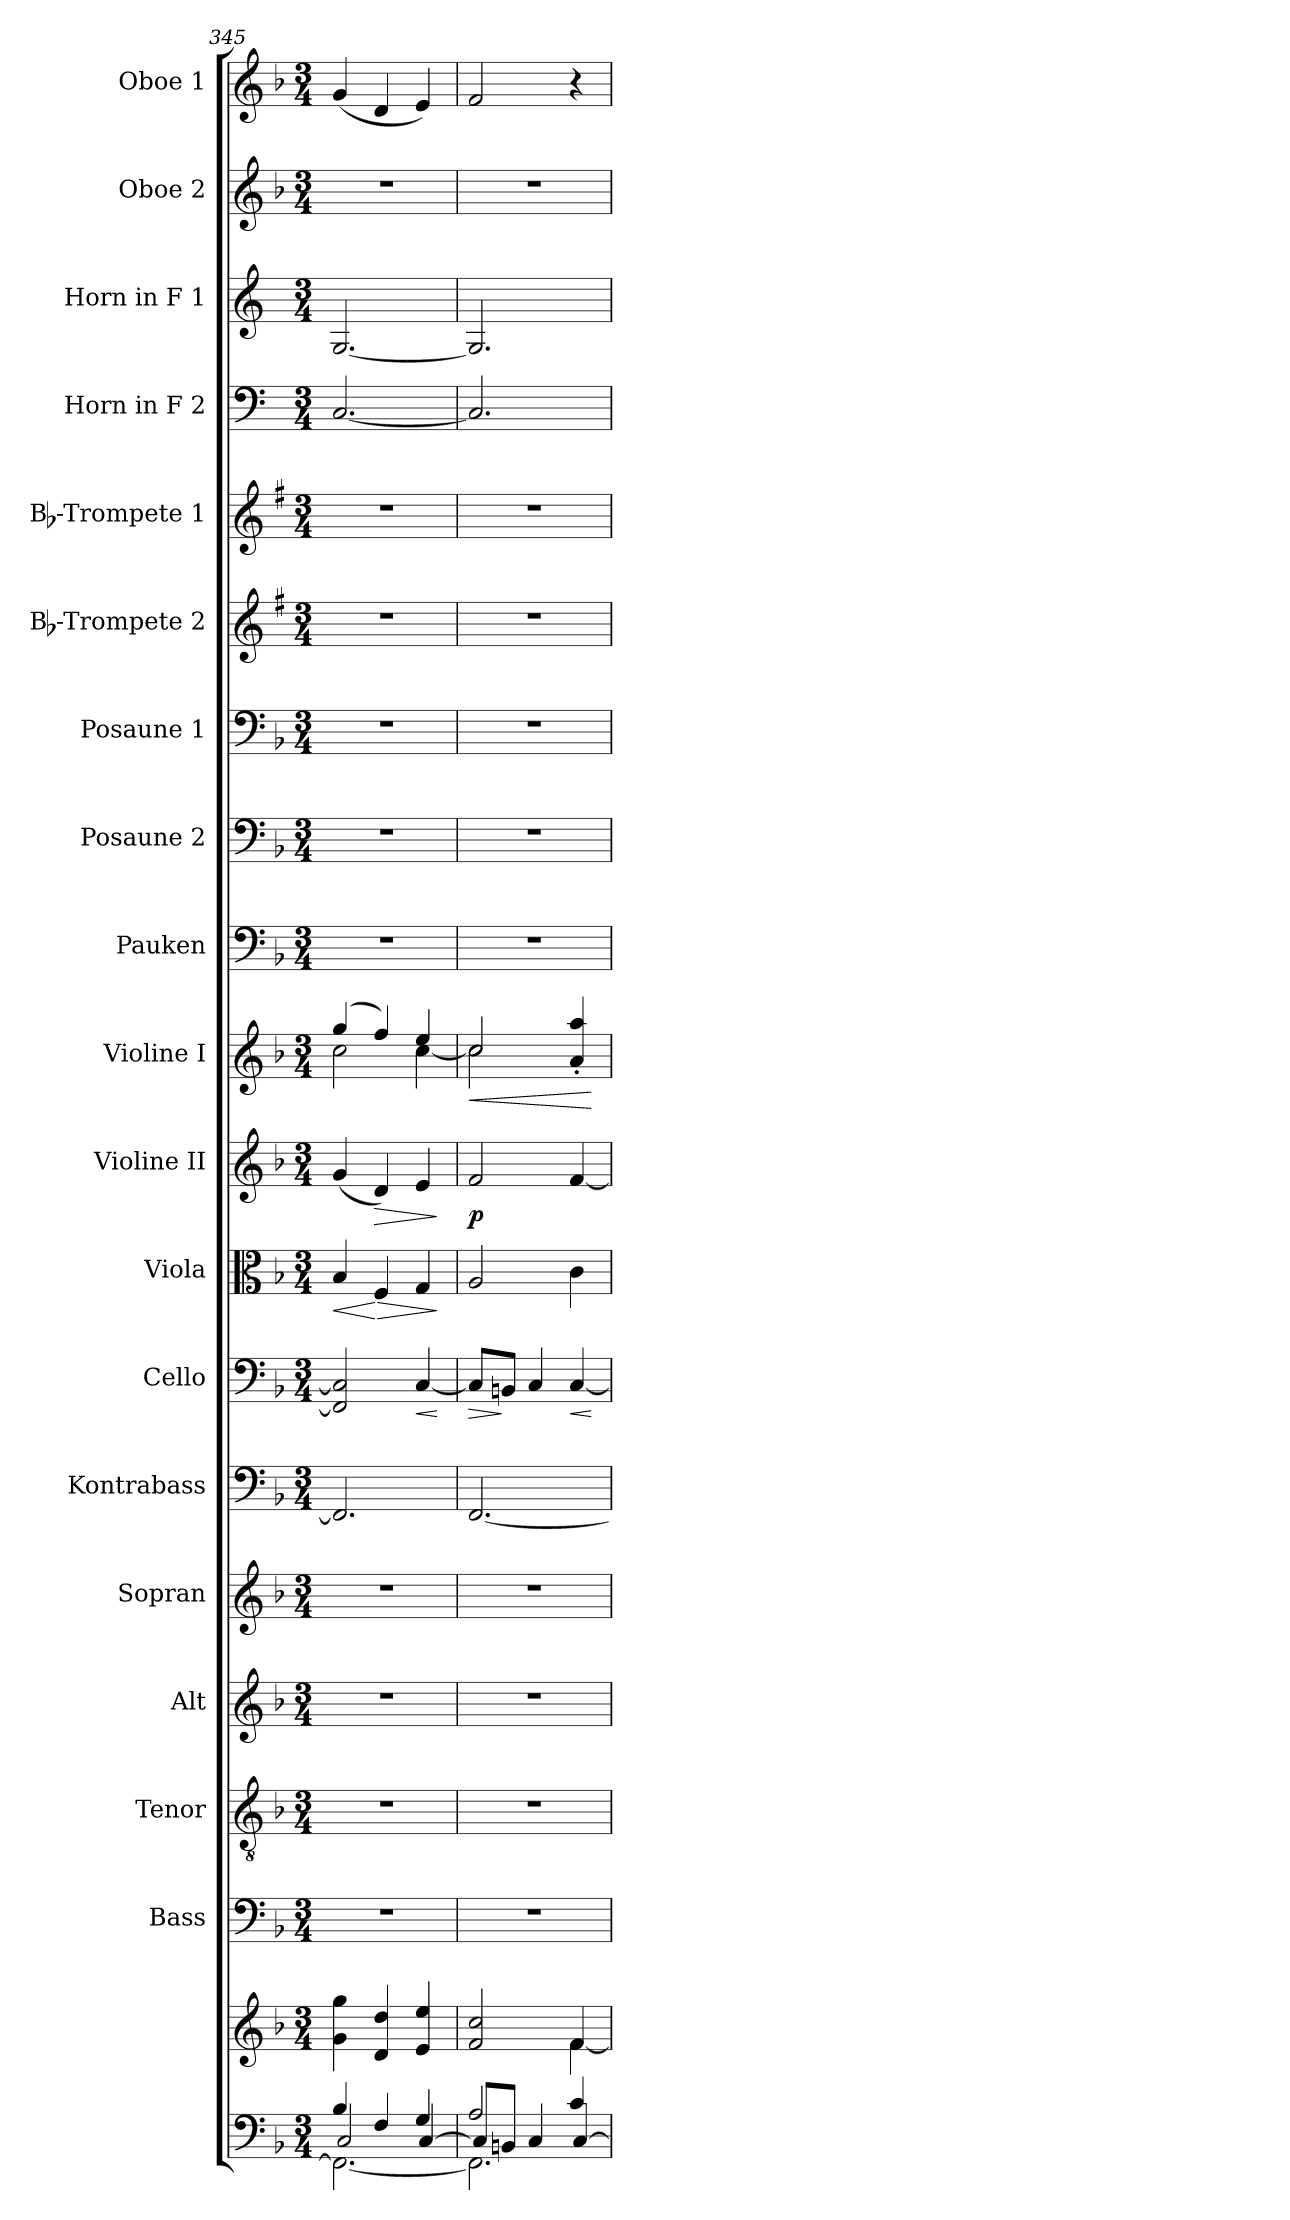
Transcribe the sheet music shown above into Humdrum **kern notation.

**kern	**kern	**kern	**kern	**kern	**kern	**kern	**kern	**dynam	**kern	**dynam	**kern	**dynam	**kern	**dynam	**kern	**kern	**kern	**kern	**kern	**kern	**kern	**kern	**kern
*part19	*part19	*part18	*part17	*part16	*part15	*part14	*part13	*part13	*part12	*part12	*part11	*part11	*part10	*part10	*part9	*part8	*part7	*part6	*part5	*part4	*part3	*part2	*part1
*staff20	*staff19	*staff18	*staff17	*staff16	*staff15	*staff14	*staff13	*staff13	*staff12	*staff12	*staff11	*staff11	*staff10	*staff10	*staff9	*staff8	*staff7	*staff6	*staff5	*staff4	*staff3	*staff2	*staff1
*	*	*I"Bass	*I"Tenor	*I"Alt	*I"Sopran	*I"Kontrabass	*I"Cello	*	*I"Viola	*	*I"Violine II	*	*I"Violine I	*	*I"Pauken	*I"Posaune 2	*I"Posaune 1	*I"Bb-Trompete 2	*I"Bb-Trompete 1	*I"Horn in F 2	*I"Horn in F 1	*I"Oboe 2	*I"Oboe 1
*	*	*I'B.	*I'T.	*I'A.	*I'S.	*I'Kb.	*	*	*I'Vla.	*	*I'Vl. II	*	*I'Vl. I	*	*I'Pk.	*I'Pos. 2	*I'Pos. 1	*I'Bb Trp. 2	*I'Bb Trp. 1	*	*	*I'Ob. 2	*I'Ob. 1
*clefF4	*clefG2	*clefF4	*clefGv2	*clefG2	*clefG2	*clefF4	*clefF4	*	*clefC3	*	*clefG2	*	*clefG2	*	*clefF4	*clefF4	*clefF4	*clefG2	*clefG2	*clefF4	*clefG2	*clefG2	*clefG2
*	*	*	*	*	*	*ITrd7c12	*	*	*	*	*	*	*	*	*	*	*	*ITrd1c2	*ITrd1c2	*ITrd4c7	*ITrd4c7	*	*
*k[b-]	*k[b-]	*k[b-]	*k[b-]	*k[b-]	*k[b-]	*k[b-]	*k[b-]	*	*k[b-]	*	*k[b-]	*	*k[b-]	*	*k[b-]	*k[b-]	*k[b-]	*k[b-]	*k[b-]	*k[b-]	*k[b-]	*k[b-]	*k[b-]
*F:	*F:	*F:	*F:	*F:	*F:	*F:	*F:	*	*F:	*	*F:	*	*F:	*	*F:	*F:	*F:	*F:	*F:	*F:	*F:	*F:	*F:
*M3/4	*M3/4	*M3/4	*M3/4	*M3/4	*M3/4	*M3/4	*M3/4	*	*M3/4	*	*M3/4	*	*M3/4	*	*M3/4	*M3/4	*M3/4	*M3/4	*M3/4	*M3/4	*M3/4	*M3/4	*M3/4
=345	=345	=345	=345	=345	=345	=345	=345	=345	=345	=345	=345	=345	=345	=345	=345	=345	=345	=345	=345	=345	=345	=345	=345
*^	*	*	*	*	*	*	*	*	*	*	*	*	*	*	*	*	*	*	*	*	*	*	*
*	*^	*	*	*	*	*	*	*	*	*	*	*	*	*	*	*	*	*	*	*	*	*	*	*
!	!	!	!	!	!	!	!	!	!	!	!	!LO:HP:b	!	!	!	!	!	!	!	!	!	!	!	!	!
*	*	*	*	*	*	*	*	*	*	*	*	*	*	*	*^	*	*	*	*	*	*	*	*	*	*
4B-/	2.FF\_	2C/	4g\ 4gg\	2.r	2.r	2.r	2.r	2.FFF/]	2FF/] 2C/]	.	4B-/	<	(<4g/	.	(4gg/	2cc\	.	2.r	2.r	2.r	2.r	2.r	[2.FF/	[2.C/	2.r	(<4g/
!	!	!	!	!	!	!	!	!	!	!	!	!LO:HP:n=1:b	!	!LO:HP:b	!	!	!	!	!	!	!	!	!	!	!	!
4F/	.	.	4d/ 4dd/	.	.	.	.	.	.	.	4F/	[ >	4d/)	>	4ff/)	.	.	.	.	.	.	.	.	.	.	4d/
!	!	!	!	!	!	!	!	!	!	!LO:HP:b	!	!	!	!	!	!	!	!	!	!	!	!	!	!	!	!
4G/	.	[4C/	4e/ 4ee/	.	.	.	.	.	[4C/	<	4G/	.	4e/	.	4ee/	[<4cc\	.	.	.	.	.	.	.	.	.	4e/)
*v	*v	*v	*	*	*	*	*	*	*	*	*	*	*	*	*v	*v	*	*	*	*	*	*	*	*	*	*
.	.	.	.	.	.	.	.	[	.	]	.	]	.	.	.	.	.	.	.	.	.	.	.
=346	=346	=346	=346	=346	=346	=346	=346	=346	=346	=346	=346	=346	=346	=346	=346	=346	=346	=346	=346	=346	=346	=346	=346
*^	*^	*	*	*	*	*	*	*	*	*	*	*	*	*	*	*	*	*	*	*	*	*	*
*	*^	*	*	*	*	*	*	*	*	*	*	*	*	*	*	*	*	*	*	*	*	*	*	*	*
!	!	!	!	!	!	!	!	!	!	!	!LO:HP:b	!	!	!	!LO:DY:b	!	!LO:HP:b	!	!	!	!	!	!	!	!	!
*	*	*	*	*	*	*	*	*	*	*	*	*	*	*	*	*^	*	*	*	*	*	*	*	*	*	*
2A/	2.FF\]	8C/L]	2f/ 2cc/	2ryy	2.r	2.r	2.r	2.r	[2.FFF/	8C/L]	>	2A/	.	2f/	p	2cc/	2cc\]	<	2.r	2.r	2.r	2.r	2.r	2.FF/]	2.C/]	2.r	2f/
.	.	8BBn/J	.	.	.	.	.	.	.	8BBn/J	]	.	.	.	.	.	.	.	.	.	.	.	.	.	.	.	.
.	.	4C/	.	.	.	.	.	.	.	4C/	.	.	.	.	.	.	.	.	.	.	.	.	.	.	.	.	.
!	!	!	!	!	!	!	!	!	!	!	!LO:HP:b	!	!	!	!	!	!	!	!	!	!	!	!	!	!	!	!
4c/	.	[4C/	4f/	[<4f\	.	.	.	.	.	[4C/	<	4c\	.	[4f/	.	4a/'< 4aa/'<	4ryy	.	.	.	.	.	.	.	.	.	4r
*v	*v	*v	*	*	*	*	*	*	*	*	*	*	*	*	*	*v	*v	*	*	*	*	*	*	*	*	*	*
*	*v	*v	*	*	*	*	*	*	*	*	*	*	*	*	*	*	*	*	*	*	*	*	*	*
.	.	.	.	.	.	.	.	[	.	.	.	.	.	[	.	.	.	.	.	.	.	.	.
=	=	=	=	=	=	=	=	=	=	=	=	=	=	=	=	=	=	=	=	=	=	=	=
*-	*-	*-	*-	*-	*-	*-	*-	*-	*-	*-	*-	*-	*-	*-	*-	*-	*-	*-	*-	*-	*-	*-	*-
